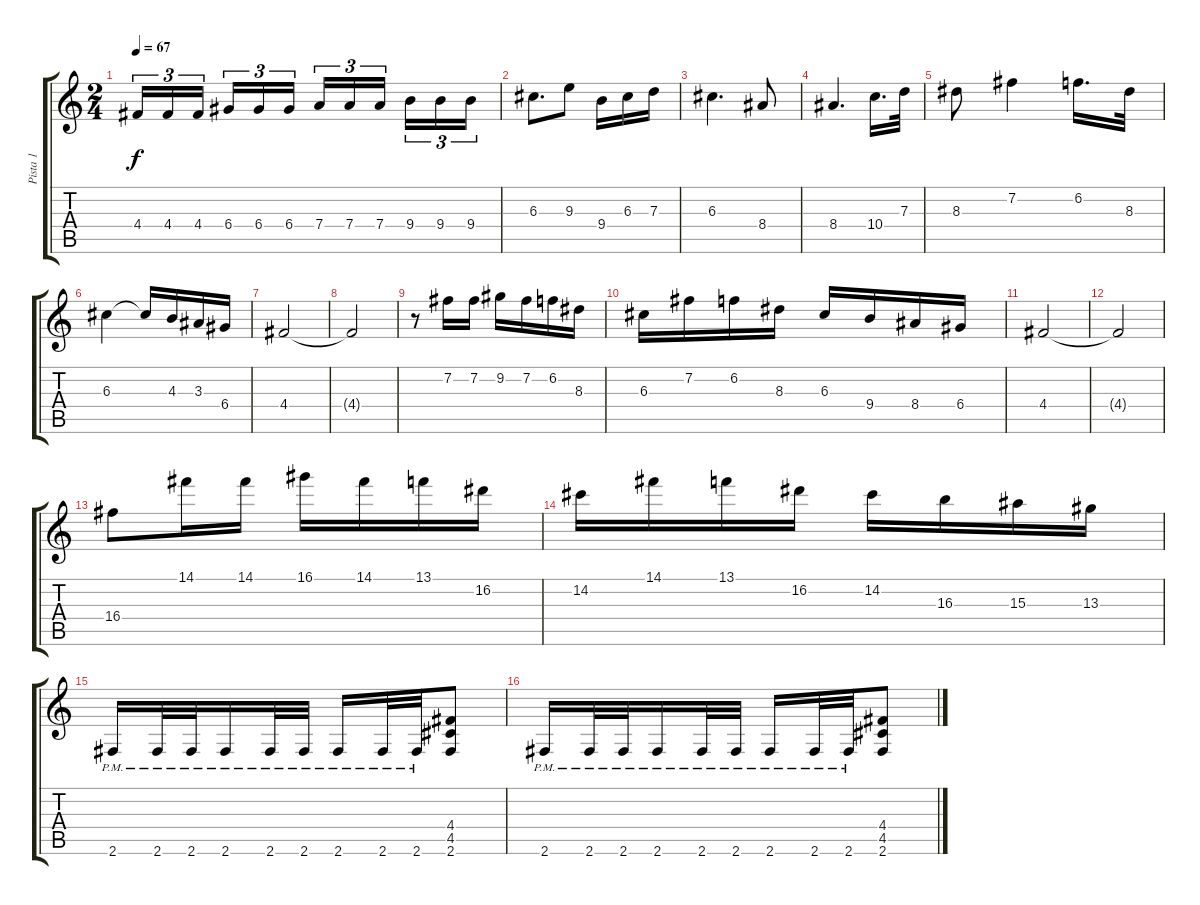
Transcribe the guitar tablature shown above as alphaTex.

\track ("Pista 1" "Pista 1") {instrument electricguitarclean}
\staff {score tabs}
\tuning (E4 B3 G3 D3 A2 E2) {hide}
\ts (2 4)
\tempo 67
\clef g2
\ks c
4.4.16{tu (3 2) dy f} 4.4.16{tu (3 2)} 4.4.16{tu (3 2) beam splitsecondary} 6.4.16{tu (3 2)} 6.4.16{tu (3 2)} 6.4.16{tu (3 2)} 7.4.16{tu (3 2)} 7.4.16{tu (3 2)} 7.4.16{tu (3 2) beam splitsecondary} 9.4.16{tu (3 2)} 9.4.16{tu (3 2)} 9.4.16{tu (3 2)} |
6.3.8{d} 9.3.8 9.4.16 6.3.16 7.3.16 |
6.3.4{d} 8.4.8 |
8.4.4{d} 10.4.16{d} 7.3.32 |
8.3.8 7.2.4 6.2.16{d} 8.3.32 |
6.3.4 6.3{t}.16 4.3.16 3.3.16 6.4.16 |
4.4.2{volume 4} |
4.4{t}.2 |
r.8{volume 13} 7.2.16 7.2.16 9.2.16 7.2.16 6.2.16 8.3.16 |
6.3.16 7.2.16 6.2.16 8.3.16 6.3.16 9.4.16 8.4.16 6.4.16 |
4.4.2{volume 4} |
4.4{t}.2 |
16.4.8{volume 13} 14.1.16 14.1.16 16.1.16 14.1.16 13.1.16 16.2.16 |
\ks aminor
14.2.16 14.1.16 13.1.16 16.2.16 14.2.16 16.3.16 15.3.16 13.3.16 |
\ks c
2.6{pm}.16{balance 8} 2.6{pm}.32 2.6{pm}.32 2.6{pm}.16 2.6{pm}.32 2.6{pm}.32 2.6{pm}.16 2.6{pm}.32 2.6{pm}.32 (4.4 4.5 2.6).8 |
2.6{pm}.16 2.6{pm}.32 2.6{pm}.32 2.6{pm}.16 2.6{pm}.32 2.6{pm}.32 2.6{pm}.16 2.6{pm}.32 2.6{pm}.32 (4.4 4.5 2.6).8
